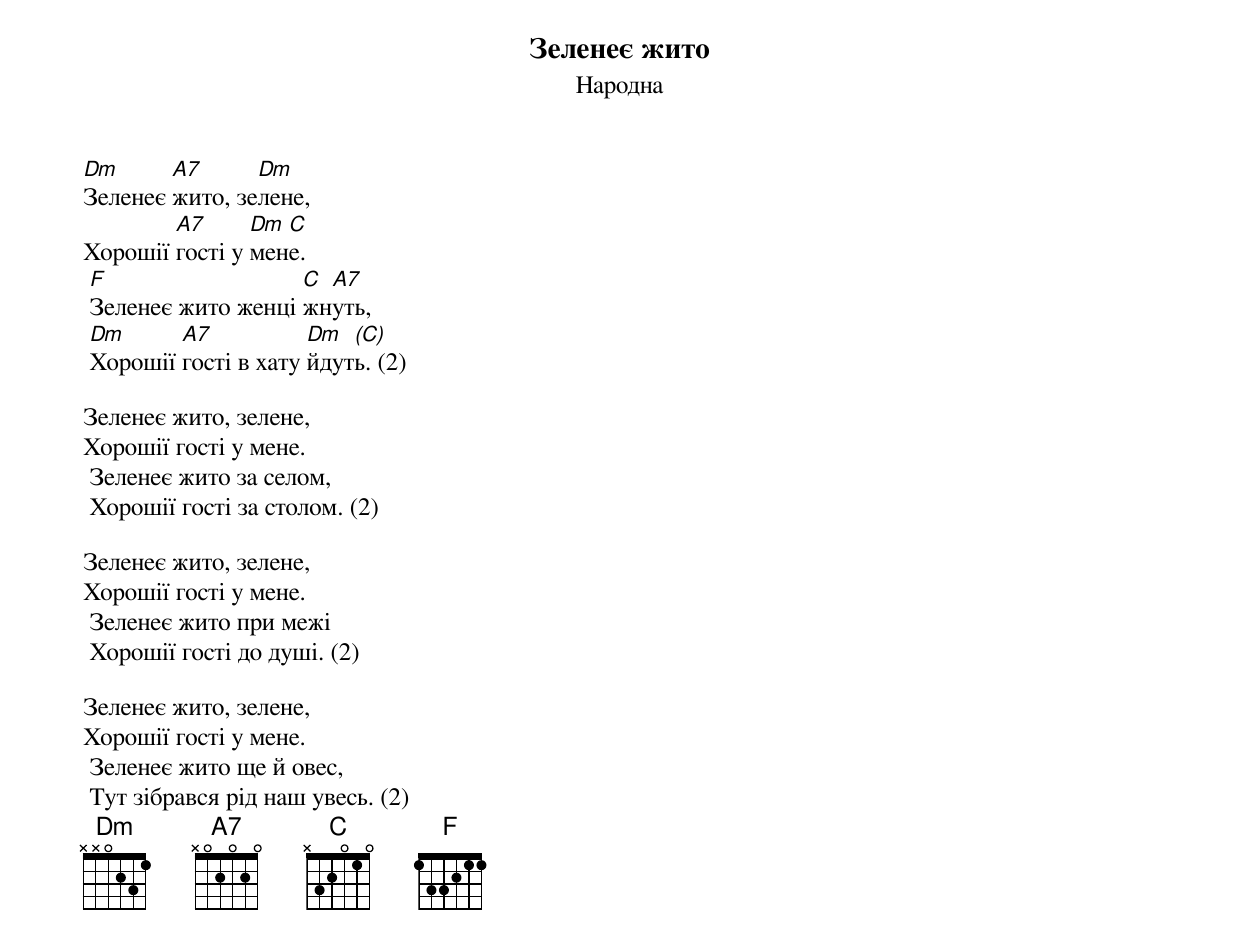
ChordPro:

{title: Зеленеє жито}
{subtitle: Народна}


[Dm]Зеленеє [A7]жито, зе[Dm]лене,
Хорошії [A7]гості у [Dm]мен[C]е.
	[F]Зеленеє жито женці [C]жн[A7]уть,
	[Dm]Хорошії [A7]гості в хату [Dm]йдут[(C)]ь. (2)

Зеленеє жито, зелене,
Хорошії гості у мене.
	Зеленеє жито за селом,
	Хорошії гості за столом. (2)

Зеленеє жито, зелене,
Хорошії гості у мене.
	Зеленеє жито при межі
	Хорошії гості до душі. (2)

Зеленеє жито, зелене,
Хорошії гості у мене.
	Зеленеє жито ще й овес,
	Тут зібрався рід наш увесь. (2)
